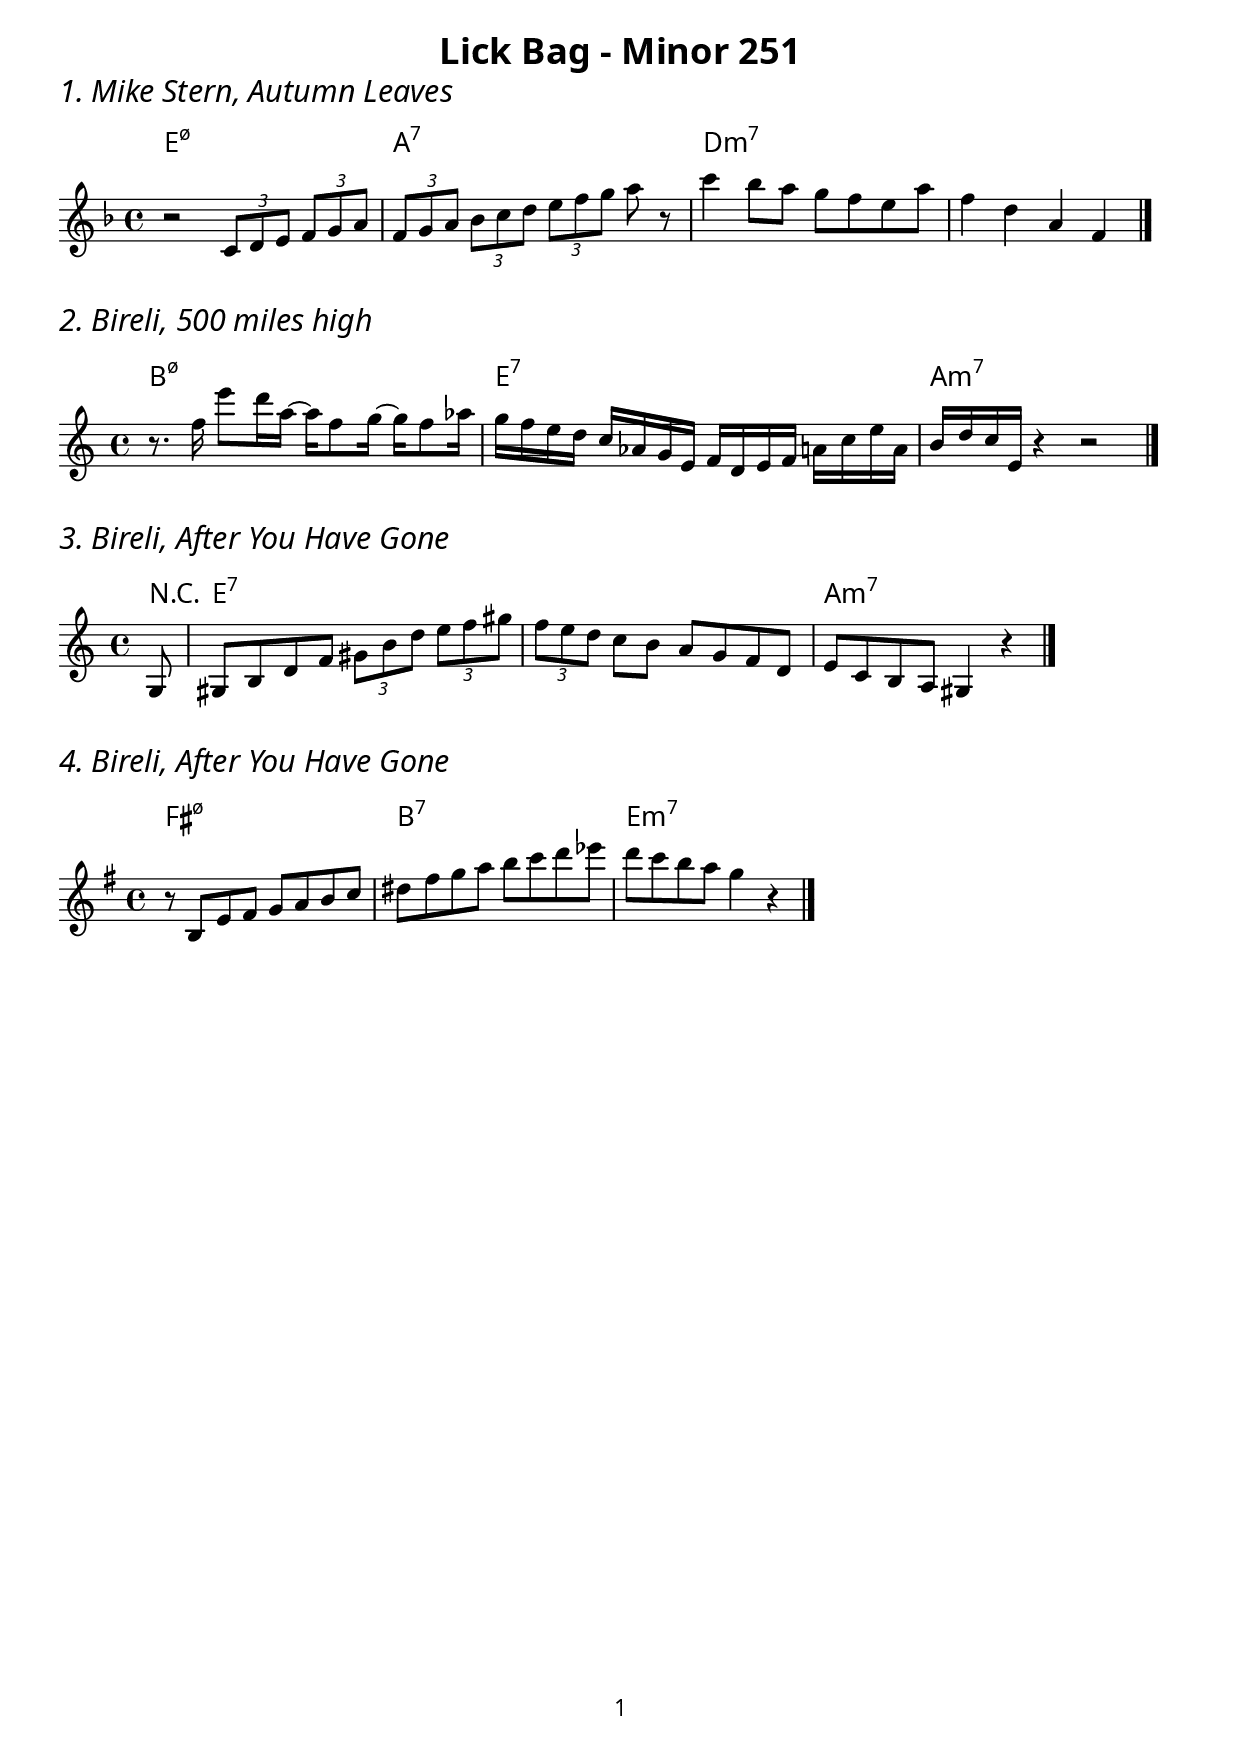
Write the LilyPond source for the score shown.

% {{{ PARAMETRI
  myTitle = "Lick Bag - Minor 251"
  myTempo =  #(ly:make-moment 190 4)
% }}}

% INTESTAZIONE {{{
\version "2.18.2"

\header {
  title = \myTitle
}

\paper{  
  print-first-page-number = ##t
  oddHeaderMarkup = \markup \null
  evenHeaderMarkup = \markup \null
  oddFooterMarkup = \markup {
    \fill-line {
      \on-the-fly \print-page-number-check-first
      \fromproperty #'page:page-number-string
    }
  }
  evenFooterMarkup = \oddFooterMarkup
  myStaffSize = #20
  fonts = #(make-pango-font-tree
  "FontAwesome"
  "FontAwesome"
  "FontAwesome"
  (/ myStaffSize 20))  
  
  scoreTitleMarkup = \markup { 
    \column {
      \fill-line {
        \fontsize #2.5 \italic \fromproperty #'header:piece
        \fromproperty #'header:opus
      }
    }
  }
  
    markup-system-spacing =
    #'((basic-distance . 2)
       (padding . 2))
    
    score-markup-spacing =
    #'((basic-distance . 0)
       (padding . 4))
}

global = {
  \numericTimeSignature
  \set Score.markFormatter = #format-mark-box-alphabet
}
\layout { 
  \override Score.RehearsalMark.self-alignment-X = #LEFT
  \set chordChanges = ##t
  indent = #0
  \override VerticalAxisGroup.nonstaff-relatedstaff-spacing.padding = #2

}
%}}}

% {{{ LICK A
  temaA = {
    \time 4/4
    \key f \major
    r2 \tuplet 3/2 {c8 d e} \tuplet 3/2 {f g a} |
    \tuplet 3/2 {f g a} \tuplet 3/2 {bes c d} \tuplet 3/2 {e f g} a8 r8 |
    c4 bes8 a g f e a | f4 d a f |
  }
  

  accordiA = \new ChordNames{ 
    \chordmode{
      e1:m7.5- | a1:7 | d1:m7 | d1:m7 \bar "|."
    }
  }

  lickA = \score {
    \header{ piece="1. Mike Stern, Autumn Leaves"}
    << 
        \relative c' {\temaA}
        \accordiA
    >>    
  }
% }}}

% {{{ LICK B
  temaB = {
    \time 4/4
    \key c \major
    r8. f16 e'8 d16 a16~ a16 f8 g16~ g16 f8 aes16 | g16 f e d c aes g e f d e f a c e a, |
    b d c e, r4 r2 |
  }
  

  accordiB = \new ChordNames{ 
    \chordmode{
      b1:m7.5- | e1:7 | a1:m7 | \bar "|."
    }
  }

  lickB = \score {
    \header{ piece="2. Bireli, 500 miles high"}
    << 
        \relative c'' {\temaB}
        \accordiB
    >>    
  }
% }}}

% {{{ LICK C
  temaC = {
    \time 4/4
    \key c \major
    \partial 8 g8
    gis b d f \tuplet 3/2 {gis8 b d} \tuplet 3/2 {e f gis} | \tuplet 3/2 {f e d} c8 b a g f d |
    e8 c b a gis4 r4 |
  }
  

  accordiC = \new ChordNames{ 
    \chordmode{
      \partial 8 r8 |
      e1:7 | e1:7 | a1:m7 | \bar "|."
    }
  }

  lickC = \score {
    \header{ piece="3. Bireli, After You Have Gone"}
    << 
        \relative c' {\temaC}
        \accordiC
    >>    
  }
% }}}

% {{{ LICK D
  temaD = {
    \time 4/4
    \key g \major
    r8 b e fis g a b c | dis fis g a b c d ees |
    d c b a g4 r4 |
  }
  

  accordiD = \new ChordNames{ 
    \chordmode{
      fis1:m7.5- | b1:7 | e1:m7 | \bar "|."
    }
  }

  lickD = \score {
    \header{ piece="4. Bireli, After You Have Gone"}
    << 
        \relative c' {\temaD}
        \accordiD
    >>    
  }
% }}}

% {{{ BOOKS
  \book{
    \bookOutputSuffix "C"    
    \lickA
    \lickB
    \lickC
    \lickD
  }
% }}}
